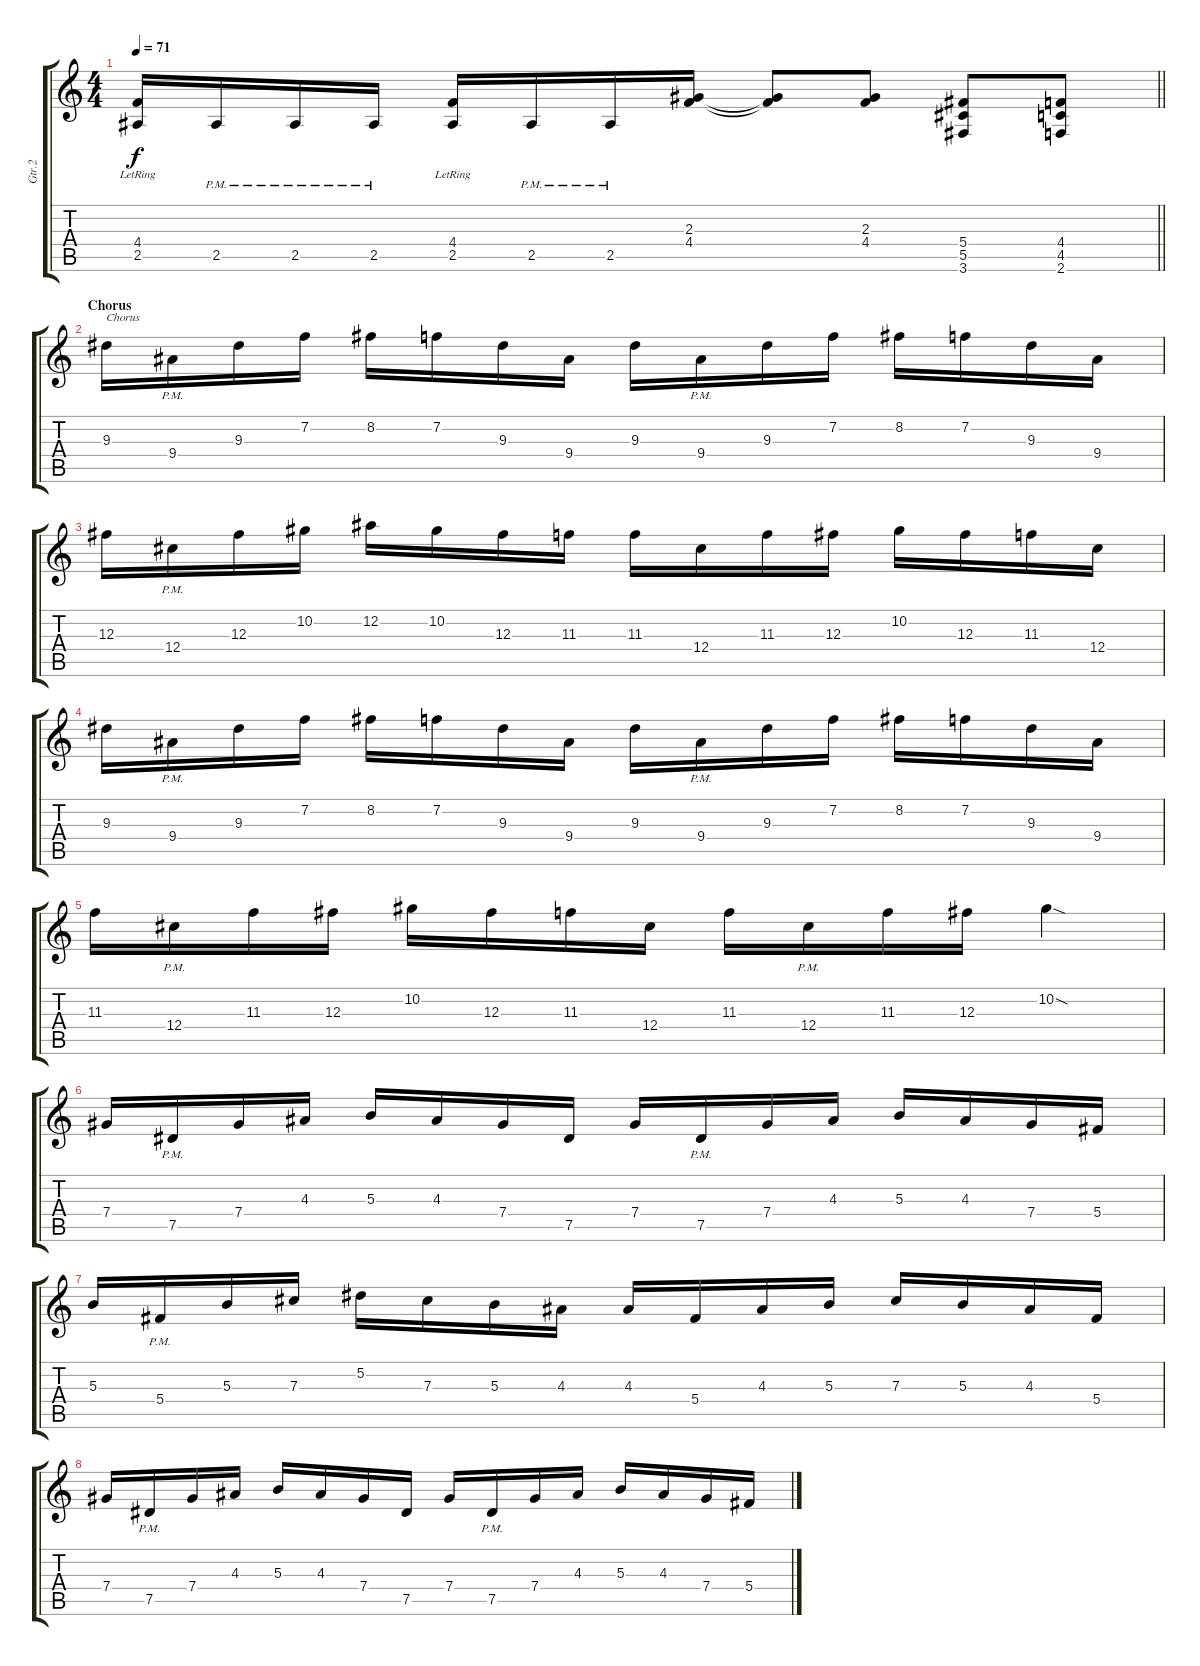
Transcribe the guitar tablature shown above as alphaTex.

\track ("Gtr.2" "Gtr.2") {instrument distortionguitar}
\staff {score tabs}
\tuning (Eb4 Bb3 Gb3 Db3 Ab2 Eb2) {hide}
\ts (4 4)
\tempo 71
\clef g2
\barLineRight lightlight
\ks c
(4.4{lr} 2.5{lr}).16{dy f} 2.5{pm}.16 2.5{pm}.16 2.5{pm}.16 (4.4{lr} 2.5{lr}).16 2.5{pm}.16 2.5{pm}.16 (2.3 4.4).16 (2.3{t} 4.4{t}).8 (2.3 4.4).8 (5.4 5.5 3.6).8 (4.4 4.5 2.6).8 |
\section ("" "Chorus")
9.3.16{txt "Chorus"} 9.4{pm}.16 9.3.16 7.2.16 8.2.16 7.2.16 9.3.16 9.4.16 9.3.16 9.4{pm}.16 9.3.16 7.2.16 8.2.16 7.2.16 9.3.16 9.4.16 |
12.3.16 12.4{pm}.16 12.3.16 10.2.16 12.2.16 10.2.16 12.3.16 11.3.16 11.3.16 12.4.16 11.3.16 12.3.16 10.2.16 12.3.16 11.3.16 12.4.16 |
9.3.16 9.4{pm}.16 9.3.16 7.2.16 8.2.16 7.2.16 9.3.16 9.4.16 9.3.16 9.4{pm}.16 9.3.16 7.2.16 8.2.16 7.2.16 9.3.16 9.4.16 |
11.3.16 12.4{pm}.16 11.3.16 12.3.16 10.2.16 12.3.16 11.3.16 12.4.16 11.3.16 12.4{pm}.16 11.3.16 12.3.16 10.2{sod}.4 |
7.4.16 7.5{pm}.16 7.4.16 4.3.16 5.3.16 4.3.16 7.4.16 7.5.16 7.4.16 7.5{pm}.16 7.4.16 4.3.16 5.3.16 4.3.16 7.4.16 5.4.16 |
5.3.16 5.4{pm}.16 5.3.16 7.3.16 5.2.16 7.3.16 5.3.16 4.3.16 4.3.16 5.4.16 4.3.16 5.3.16 7.3.16 5.3.16 4.3.16 5.4.16 |
7.4.16 7.5{pm}.16 7.4.16 4.3.16 5.3.16 4.3.16 7.4.16 7.5.16 7.4.16 7.5{pm}.16 7.4.16 4.3.16 5.3.16 4.3.16 7.4.16 5.4.16
